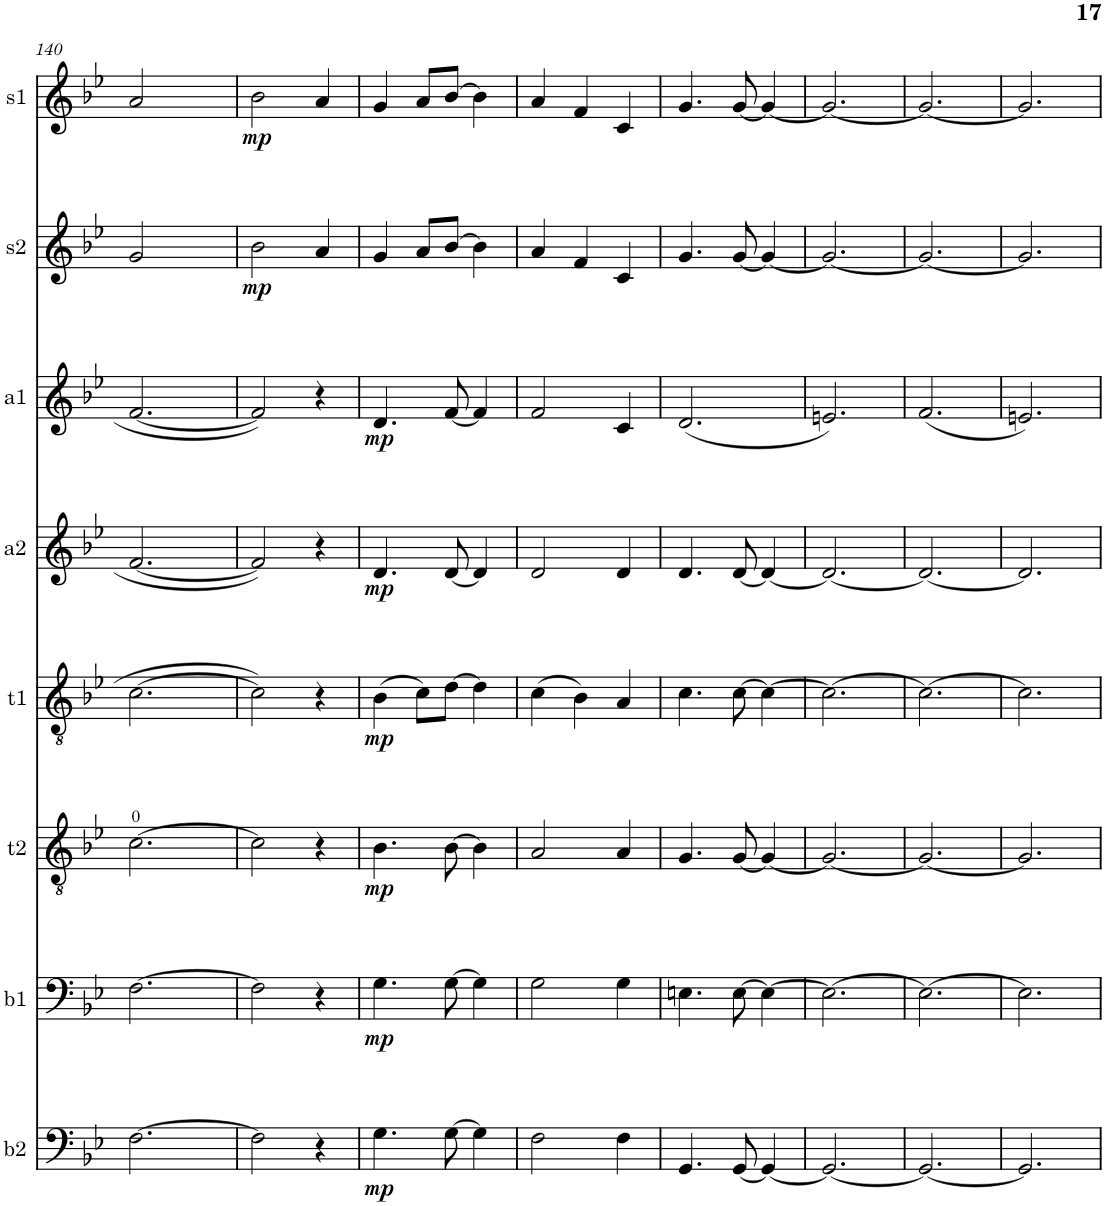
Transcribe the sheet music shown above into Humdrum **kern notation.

**kern	**dynam	**kern	**dynam	**kern	**dynam	**kern	**dynam	**kern	**dynam	**kern	**dynam	**kern	**dynam	**kern	**dynam
*part8	*part8	*part7	*part7	*part6	*part6	*part5	*part5	*part4	*part4	*part3	*part3	*part2	*part2	*part1	*part1
*staff8	*staff8	*staff7	*staff7	*staff6	*staff6	*staff5	*staff5	*staff4	*staff4	*staff3	*staff3	*staff2	*staff2	*staff1	*staff1
*I"b2	*	*I"b1	*	*I"t2	*	*I"t1	*	*I"a2	*	*I"a1	*	*I"s2	*	*I"s1	*
*I'b2	*	*I'b1	*	*I't2	*	*I't1	*	*I'a2	*	*I'a1	*	*I's2	*	*I's1	*
!!LO:PB:g=z
*clefF4	*	*clefF4	*	*clefGv2	*	*clefGv2	*	*clefG2	*	*clefG2	*	*clefG2	*	*clefG2	*
*k[b-e-]	*	*k[b-e-]	*	*k[b-e-]	*	*k[b-e-]	*	*k[b-e-]	*	*k[b-e-]	*	*k[b-e-]	*	*k[b-e-]	*
*M3/4	*	*M3/4	*	*M3/4	*	*M3/4	*	*M3/4	*	*M3/4	*	*M3/4	*	*M3/4	*
=140	=140	=140	=140	=140	=140	=140	=140	=140	=140	=140	=140	=140	=140	=140	=140
[2.F\	.	[2.F\	.	[2.c\	.	[2.c\	.	[2.f/	.	[2.f/	.	2g/	.	2a/	.
.	.	.	.	.	.	.	.	.	.	.	.	4ryy	.	4ryy	.
=141	=141	=141	=141	=141	=141	=141	=141	=141	=141	=141	=141	=141	=141	=141	=141
!	!	!	!	!	!	!	!	!	!	!	!	!	!LO:DY:b	!	!LO:DY:b
2F\]	.	2F\]	.	2c\]	.	2c\]	.	2f/]	.	2f/]	.	2b-\	mp	2b-\	mp
4r	.	4r	.	4r	.	4r	.	4r	.	4r	.	4a/	.	4a/	.
=142	=142	=142	=142	=142	=142	=142	=142	=142	=142	=142	=142	=142	=142	=142	=142
!	!LO:DY:b	!	!LO:DY:b	!	!LO:DY:b	!	!LO:DY:b	!	!LO:DY:b	!	!LO:DY:b	!	!	!	!
4.G\	mp	4.G\	mp	4.B-\	mp	(4B-\	mp	4.d/	mp	4.d/	mp	4g/	.	4g/	.
.	.	.	.	.	.	8c\L)	.	.	.	.	.	8a/L	.	8a/L	.
[8G\	.	[8G\	.	[8B-\	.	[8d\J	.	[8d/	.	[8f/	.	[8b-/J	.	[8b-/J	.
4G\]	.	4G\]	.	4B-\]	.	4d\]	.	4d/]	.	4f/]	.	4b-\]	.	4b-\]	.
=143	=143	=143	=143	=143	=143	=143	=143	=143	=143	=143	=143	=143	=143	=143	=143
2F\	.	2G\	.	2A/	.	(4c\	.	2d/	.	2f/	.	4a/	.	4a/	.
.	.	.	.	.	.	4B-\)	.	.	.	.	.	4f/	.	4f/	.
4F\	.	4G\	.	4A/	.	4A/	.	4d/	.	4c/	.	4c/	.	4c/	.
=144	=144	=144	=144	=144	=144	=144	=144	=144	=144	=144	=144	=144	=144	=144	=144
4.GG/	.	4.En\	.	4.G/	.	4.c\	.	4.d/	.	(2.d/	.	4.g/	.	4.g/	.
[8GG/	.	[8E\	.	[8G/	.	[8c\	.	[8d/	.	.	.	[8g/	.	[8g/	.
4GG/_	.	4E\_	.	4G/_	.	4c\_	.	4d/_	.	.	.	4g/_	.	4g/_	.
=145	=145	=145	=145	=145	=145	=145	=145	=145	=145	=145	=145	=145	=145	=145	=145
2.GG/_	.	2.E\_	.	2.G/_	.	2.c\_	.	2.d/_	.	2.en/)	.	2.g/_	.	2.g/_	.
=146	=146	=146	=146	=146	=146	=146	=146	=146	=146	=146	=146	=146	=146	=146	=146
2.GG/_	.	2.E\_	.	2.G/_	.	2.c\_	.	2.d/_	.	(2.f/	.	2.g/_	.	2.g/_	.
=147	=147	=147	=147	=147	=147	=147	=147	=147	=147	=147	=147	=147	=147	=147	=147
2.GG/]	.	2.E\]	.	2.G/]	.	2.c\]	.	2.d/]	.	2.en/)	.	2.g/]	.	2.g/]	.
=	=	=	=	=	=	=	=	=	=	=	=	=	=	=	=
*-	*-	*-	*-	*-	*-	*-	*-	*-	*-	*-	*-	*-	*-	*-	*-
